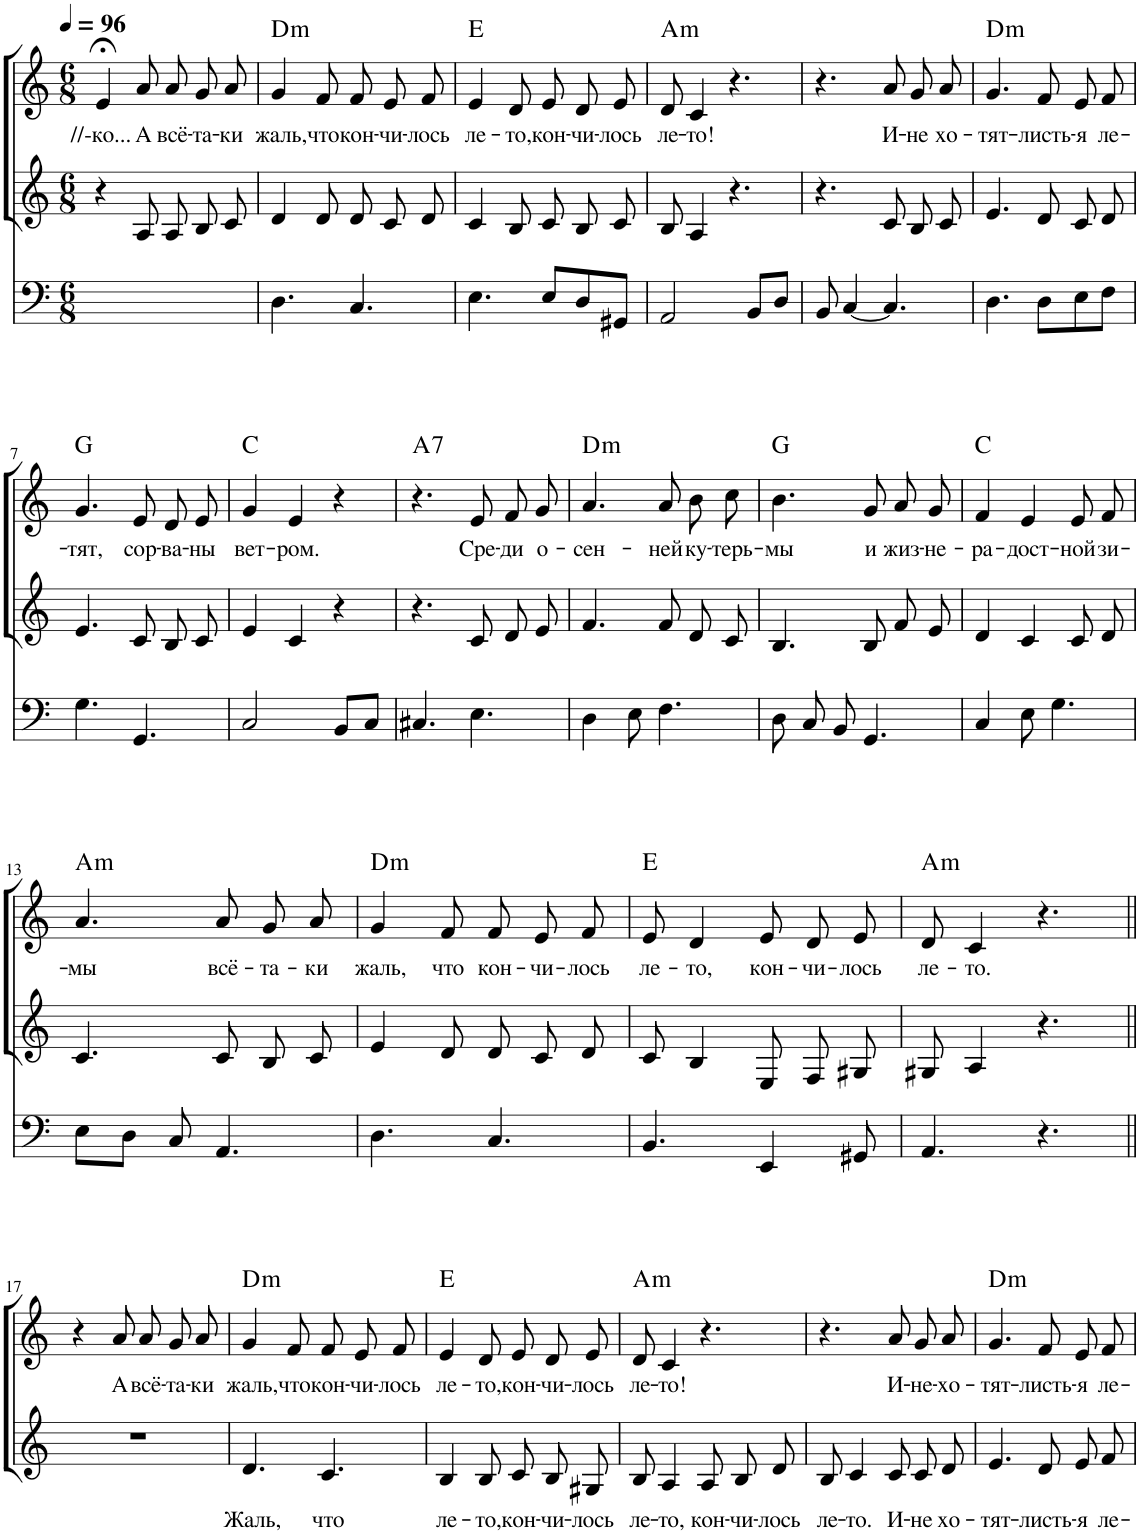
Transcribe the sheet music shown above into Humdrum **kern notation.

**kern	**kern	**text	**kern	**text	**harte
*part3	*part2	*part2	*part1	*part1	*part1
*staff3	*staff2	*staff2	*staff1	*staff1	*
*I"Бас-гитара	*I"Голос	*	*I"Голос	*	*
*clefF4	*clefG2	*	*clefG2	*	*
*Trd7c12	*	*	*	*	*
*k[]	*k[]	*	*k[]	*	*
*M6/8	*M6/8	*	*M6/8	*	*
*MM96	*MM96	*	*MM96	*	*
=1	=1	=1	=1	=1	=1
!	!	!	!	!LO:LY:b	!
2.ryy	4r	.	4e;</	//-ко...	.
!	!	!	!	!LO:LY:b	!
.	8A/	.	8a/	А	.
!	!	!	!	!LO:LY:b	!
.	8A/L	.	8a/L	всё-	.
!	!	!	!	!LO:LY:b	!
.	8B/	.	8g/	-та-	.
!	!	!	!	!LO:LY:b	!
.	8c/J	.	8a/J	-ки	.
=2	=2	=2	=2	=2	=2
!	!	!	!	!LO:LY:b	!LO:H:kt=m
4.D\	4d/	.	4g/	жаль,	D:min
!	!	!	!	!LO:LY:b	!
.	8d/	.	8f/	что	.
!	!	!	!	!LO:LY:b	!
4.C/	8d/L	.	8f/L	кон-	.
!	!	!	!	!LO:LY:b	!
.	8c/	.	8e/	-чи-	.
!	!	!	!	!LO:LY:b	!
.	8d/J	.	8f/J	-лось	.
=3	=3	=3	=3	=3	=3
!	!	!	!	!LO:LY:b	!
4.E\	4c/	.	4e/	ле-	E:maj
!	!	!	!	!LO:LY:b	!
.	8B/	.	8d/	-то,	.
!	!	!	!	!LO:LY:b	!
8E/L	8c/L	.	8e/L	кон-	.
!	!	!	!	!LO:LY:b	!
8D/	8B/	.	8d/	-чи-	.
!	!	!	!	!LO:LY:b	!
8GG#X/J	8c/J	.	8e/J	-лось	.
=4	=4	=4	=4	=4	=4
!	!	!	!	!LO:LY:b	!LO:H:kt=m
2AA/	8B/	.	8d/	ле-	A:min
!	!	!	!	!LO:LY:b	!
.	4A/	.	4c/	-то!	.
.	4.r	.	4.r	.	.
8BB/L	.	.	.	.	.
8D/J	.	.	.	.	.
=5	=5	=5	=5	=5	=5
8BB/	4.r	.	4.r	.	.
[4C/	.	.	.	.	.
!	!	!	!	!LO:LY:b	!
4.C/]	8c/L	.	8a/L	И-	.
!	!	!	!	!LO:LY:b	!
.	8B/	.	8g/	-не	.
!	!	!	!	!LO:LY:b	!
.	8c/J	.	8a/J	хо-	.
=6	=6	=6	=6	=6	=6
!	!	!	!	!LO:LY:b	!LO:H:kt=m
4.D\	4.e/	.	4.g/	-тят-	D:min
!	!	!	!	!LO:LY:b	!
8D\L	8d/L	.	8f/L	-листь-	.
!	!	!	!	!LO:LY:b	!
8E\	8c/	.	8e/	-я	.
!	!	!	!	!LO:LY:b	!
8F\J	8d/J	.	8f/J	ле-	.
!!LO:LB:g=z
=7	=7	=7	=7	=7	=7
!	!	!	!	!LO:LY:b	!
4.G\	4.e/	.	4.g/	-тят,	G:maj
!	!	!	!	!LO:LY:b	!
4.GG/	8c/L	.	8e/L	сор-	.
!	!	!	!	!LO:LY:b	!
.	8B/	.	8d/	-ва-	.
!	!	!	!	!LO:LY:b	!
.	8c/J	.	8e/J	-ны	.
=8	=8	=8	=8	=8	=8
!	!	!	!	!LO:LY:b	!
2C/	4e/	.	4g/	вет-	C:maj
!	!	!	!	!LO:LY:b	!
.	4c/	.	4e/	-ром.	.
8BB/L	4r	.	4r	.	.
8C/J	.	.	.	.	.
=9	=9	=9	=9	=9	=9
!	!	!	!	!	!LO:H:kt=7
4.C#X/	4.r	.	4.r	.	A:7
!	!	!	!	!LO:LY:b	!
4.E\	8c/L	.	8e/L	Сре-	.
!	!	!	!	!LO:LY:b	!
.	8d/	.	8f/	-ди	.
!	!	!	!	!LO:LY:b	!
.	8e/J	.	8g/J	о-	.
=10	=10	=10	=10	=10	=10
!	!	!	!	!LO:LY:b	!LO:H:kt=m
4D\	4.f/	.	4.a/	-сен-	D:min
8E\	.	.	.	.	.
!	!	!	!	!LO:LY:b	!
4.F\	8f/L	.	8a\L	-ней	.
!	!	!	!	!LO:LY:b	!
.	8d/	.	8b\	ку-	.
!	!	!	!	!LO:LY:b	!
.	8c/J	.	8ccn\J	-терь-	.
=11	=11	=11	=11	=11	=11
!	!	!	!	!LO:LY:b	!
8D\	4.B/	.	4.b\	-мы	G:maj
8C/	.	.	.	.	.
8BB/	.	.	.	.	.
!	!	!	!	!LO:LY:b	!
4.GG/	8B/L	.	8g/L	и	.
!	!	!	!	!LO:LY:b	!
.	8f/	.	8a/	жиз-	.
!	!	!	!	!LO:LY:b	!
.	8e/J	.	8g/J	-не-	.
=12	=12	=12	=12	=12	=12
!	!	!	!	!LO:LY:b	!
4C/	4d/	.	4f/	-ра-	C:maj
!	!	!	!	!LO:LY:b	!
8E\	4c/	.	4e/	-дост-	.
4.G\	.	.	.	.	.
!	!	!	!	!LO:LY:b	!
.	8c/L	.	8e/L	-ной	.
!	!	!	!	!LO:LY:b	!
.	8d/J	.	8f/J	зи-	.
!!LO:LB:g=z
=13	=13	=13	=13	=13	=13
!	!	!	!	!LO:LY:b	!LO:H:kt=m
8E\L	4.c/	.	4.a/	-мы	A:min
8D\J	.	.	.	.	.
8C/	.	.	.	.	.
!	!	!	!	!LO:LY:b	!
4.AA/	8c/L	.	8a/L	всё-	.
!	!	!	!	!LO:LY:b	!
.	8B/	.	8g/	-та-	.
!	!	!	!	!LO:LY:b	!
.	8c/J	.	8a/J	-ки	.
=14	=14	=14	=14	=14	=14
!	!	!	!	!LO:LY:b	!LO:H:kt=m
4.D\	4e/	.	4g/	жаль,	D:min
!	!	!	!	!LO:LY:b	!
.	8d/	.	8f/	что	.
!	!	!	!	!LO:LY:b	!
4.C/	8d/L	.	8f/L	кон-	.
!	!	!	!	!LO:LY:b	!
.	8c/	.	8e/	-чи-	.
!	!	!	!	!LO:LY:b	!
.	8d/J	.	8f/J	-лось	.
=15	=15	=15	=15	=15	=15
!	!	!	!	!LO:LY:b	!
4.BB/	8c/	.	8e/	ле-	E:maj
!	!	!	!	!LO:LY:b	!
.	4B/	.	4d/	-то,	.
!	!	!	!	!LO:LY:b	!
4EE/	8E/L	.	8e/L	кон-	.
!	!	!	!	!LO:LY:b	!
.	8F/	.	8d/	-чи-	.
!	!	!	!	!LO:LY:b	!
8GG#X/	8G#X/J	.	8e/J	-лось	.
=16	=16	=16	=16	=16	=16
!	!	!	!	!LO:LY:b	!LO:H:kt=m
4.AA/	8G#X/	.	8d/	ле-	A:min
!	!	!	!	!LO:LY:b	!
.	4A/	.	4c/	-то.	.
4.r	4.r	.	4.r	.	.
!!LO:LB:g=z
=17||	=17||	=17||	=17||	=17||	=17||
2.r	2.r	.	4r	.	.
!	!	!	!	!LO:LY:b	!
.	.	.	8a/	А	.
!	!	!	!	!LO:LY:b	!
.	.	.	8a/L	всё-	.
!	!	!	!	!LO:LY:b	!
.	.	.	8g/	-та-	.
!	!	!	!	!LO:LY:b	!
.	.	.	8a/J	-ки	.
=18	=18	=18	=18	=18	=18
!	!	!LO:LY:b	!	!LO:LY:b	!LO:H:kt=m
2.r	4.d/	Жаль,	4g/	жаль,	D:min
!	!	!	!	!LO:LY:b	!
.	.	.	8f/	что	.
!	!	!LO:LY:b	!	!LO:LY:b	!
.	4.c/	что	8f/L	кон-	.
!	!	!	!	!LO:LY:b	!
.	.	.	8e/	-чи-	.
!	!	!	!	!LO:LY:b	!
.	.	.	8f/J	-лось	.
=19	=19	=19	=19	=19	=19
!	!	!LO:LY:b	!	!LO:LY:b	!
2.r	4B/	ле-	4e/	ле-	E:maj
!	!	!LO:LY:b	!	!LO:LY:b	!
.	8B/	-то,	8d/	-то,	.
!	!	!LO:LY:b	!	!LO:LY:b	!
.	8c/L	кон-	8e/L	кон-	.
!	!	!LO:LY:b	!	!LO:LY:b	!
.	8B/	-чи-	8d/	-чи-	.
!	!	!LO:LY:b	!	!LO:LY:b	!
.	8G#X/J	-лось	8e/J	-лось	.
=20	=20	=20	=20	=20	=20
!	!	!LO:LY:b	!	!LO:LY:b	!LO:H:kt=m
2.r	8B/	ле-	8d/	ле-	A:min
!	!	!LO:LY:b	!	!LO:LY:b	!
.	4A/	-то,	4c/	-то!	.
!	!	!LO:LY:b	!	!	!
.	8A/L	кон-	4.r	.	.
!	!	!LO:LY:b	!	!	!
.	8B/	-чи-	.	.	.
!	!	!LO:LY:b	!	!	!
.	8d/J	-лось	.	.	.
=21	=21	=21	=21	=21	=21
!	!	!LO:LY:b	!	!	!
2.r	8B/	ле-	4.r	.	.
!	!	!LO:LY:b	!	!	!
.	4c/	-то.	.	.	.
!	!	!LO:LY:b	!	!LO:LY:b	!
.	8c/L	И-	8a/L	И-	.
!	!	!LO:LY:b	!	!LO:LY:b	!
.	8c/	-не	8g/	-не-	.
!	!	!LO:LY:b	!	!LO:LY:b	!
.	8d/J	хо-	8a/J	-хо-	.
=22	=22	=22	=22	=22	=22
!	!	!LO:LY:b	!	!LO:LY:b	!LO:H:kt=m
2.r	4.e/	-тят-	4.g/	-тят-	D:min
!	!	!LO:LY:b	!	!LO:LY:b	!
.	8d/L	-листь-	8f/L	-листь-	.
!	!	!LO:LY:b	!	!LO:LY:b	!
.	8e/	-я	8e/	-я	.
!	!	!LO:LY:b	!	!LO:LY:b	!
.	8f/J	ле-	8f/J	ле-	.
=	=	=	=	=	=
*-	*-	*-	*-	*-	*-
